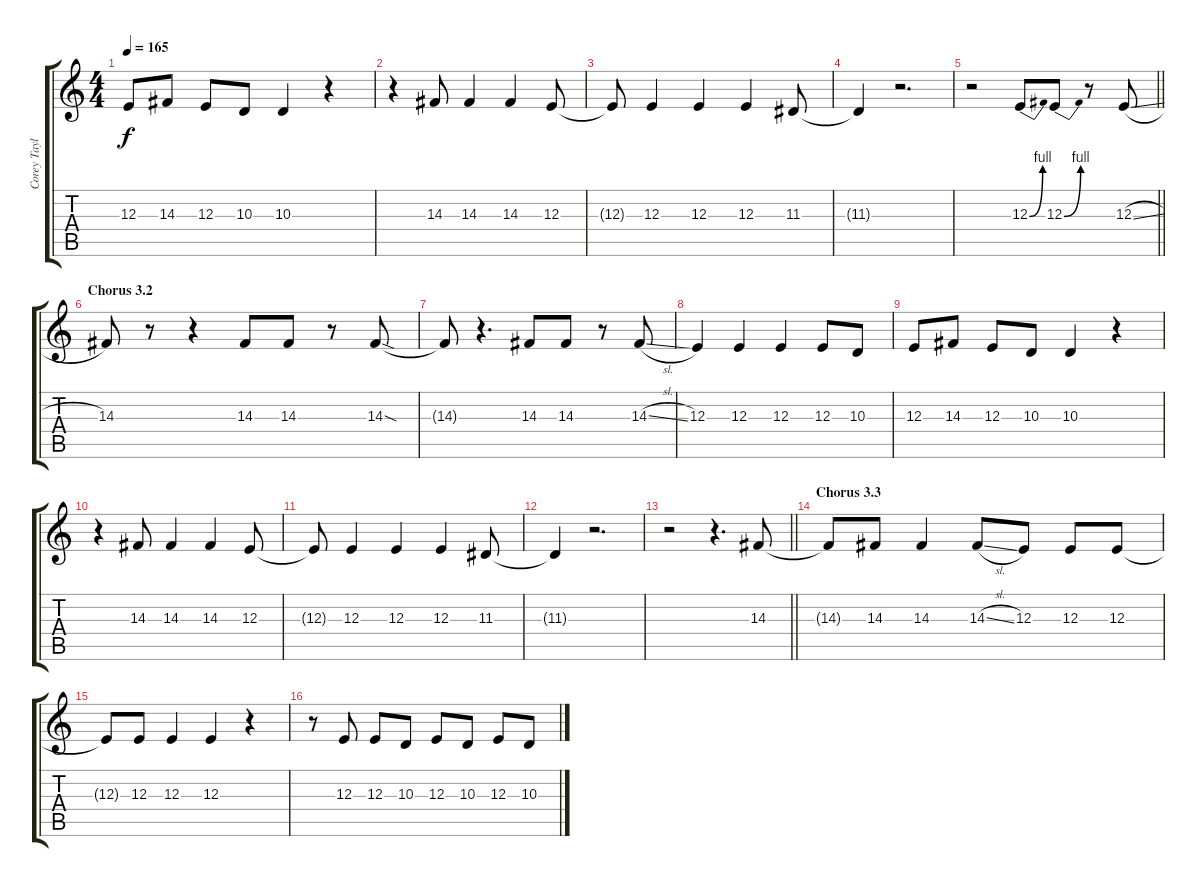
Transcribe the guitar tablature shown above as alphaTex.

\track ("Corey Taylor" "Corey Tayl") {instrument lead2sawtooth}
\staff {score tabs}
\tuning (Db4 Ab3 E3 B2 Gb2 B1) {hide}
\ts (4 4)
\tempo 165
\clef g2
\ks c
12.3.8{dy f} 14.3.8 12.3.8 10.3.8 10.3.4 r.4 |
r.4 14.3.8 14.3.4 14.3.4 12.3.8 |
12.3{t}.8 12.3.4 12.3.4 12.3.4 11.3.8 |
11.3{t}.4 r.2{d} |
\barLineRight lightlight
r.2 12.3{be (bend 0 0 60 4)}.8 12.3{be (bend 0 0 60 4)}.8 r.8 12.3{sl}.8 |
\section ("" "Chorus 3.2")
14.3.8 r.8 r.4 14.3.8 14.3.8 r.8 14.3{sod}.8 |
14.3{t}.8 r.4{d} 14.3.8 14.3.8 r.8 14.3{sl}.8 |
12.3.4 12.3.4 12.3.4 12.3.8 10.3.8 |
12.3.8 14.3.8 12.3.8 10.3.8 10.3.4 r.4 |
r.4 14.3.8 14.3.4 14.3.4 12.3.8 |
12.3{t}.8 12.3.4 12.3.4 12.3.4 11.3.8 |
11.3{t}.4 r.2{d} |
\barLineRight lightlight
r.2 r.4{d} 14.3.8 |
\section ("" "Chorus 3.3")
14.3{t}.8 14.3.8 14.3.4 14.3{sl}.8 12.3.8 12.3.8 12.3.8 |
12.3{t}.8 12.3.8 12.3.4 12.3.4 r.4 |
r.8 12.3.8 12.3.8 10.3.8 12.3.8 10.3.8 12.3.8 10.3.8
